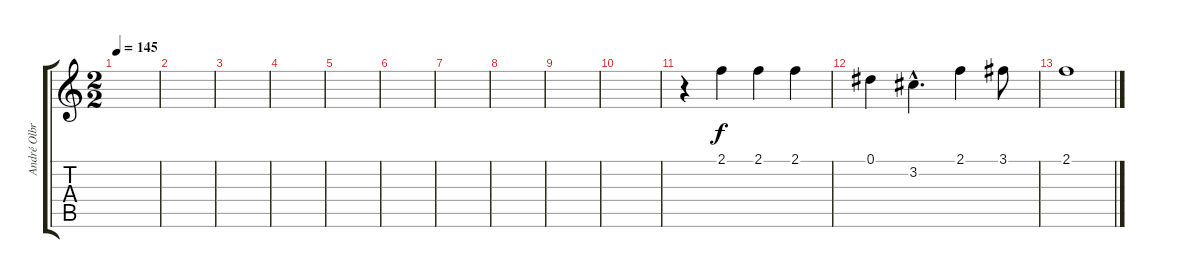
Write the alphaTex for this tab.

\track ("André Olbrich" "André Olbr") {instrument distortionguitar}
\staff {score tabs}
\tuning (Eb4 Bb3 Gb3 Db3 Ab2 Eb2) {hide}
\ts (2 2)
\tempo 145
\clef g2
\ks c
|
|
|
|
|
|
|
|
|
|
r.4 2.1.4 2.1.4 2.1.4 |
0.1.4 3.2{hac}.4{d} 2.1.4 3.1.8 |
2.1.1
